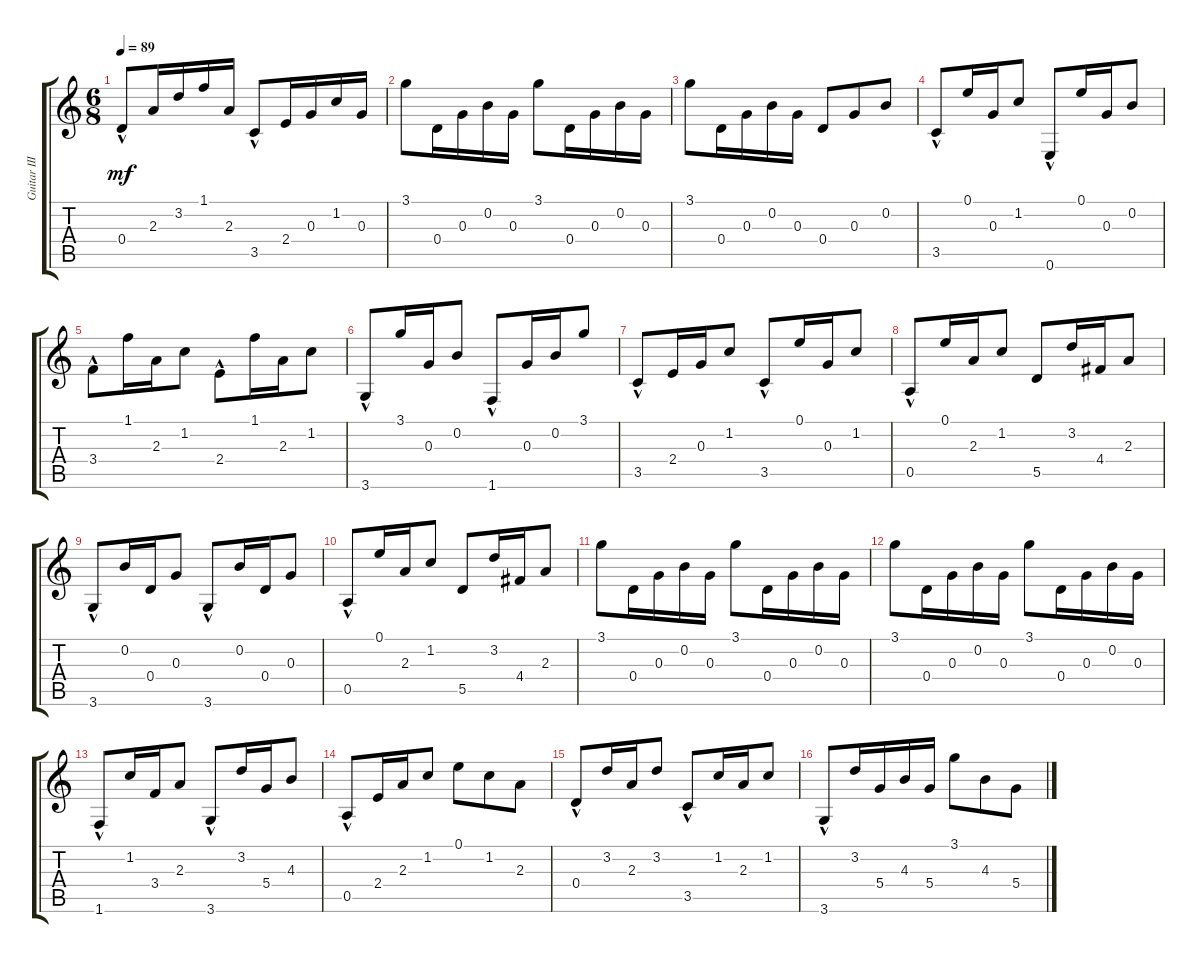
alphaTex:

\track ("Guitar III" "Guitar III") {instrument acousticguitarsteel}
\staff {score tabs}
\tuning (E4 B3 G3 D3 A2 E2) {hide}
\ts (6 8)
\tempo 89
\clef g2
\ks c
0.4{hac}.8{dy mf} 2.3.16 3.2.16 1.1.16 2.3.16 3.5{hac}.8 2.4.16 0.3.16 1.2.16 0.3.16 |
3.1.8 0.4.16 0.3.16 0.2.16 0.3.16 3.1.8 0.4.16 0.3.16 0.2.16 0.3.16 |
3.1.8 0.4.16 0.3.16 0.2.16 0.3.16 0.4.8 0.3.8 0.2.8 |
3.5{hac}.8 0.1.16 0.3.16 1.2.8 0.6{hac}.8 0.1.16 0.3.16 0.2.8 |
3.4{hac}.8 1.1.16 2.3.16 1.2.8 2.4{hac}.8 1.1.16 2.3.16 1.2.8 |
3.6{hac}.8 3.1.16 0.3.16 0.2.8 1.6{hac}.8 0.3.16 0.2.16 3.1.8 |
3.5{hac}.8 2.4.16 0.3.16 1.2.8 3.5{hac}.8 0.1.16 0.3.16 1.2.8 |
0.5{hac}.8 0.1.16 2.3.16 1.2.8 5.5.8 3.2.16 4.4.16 2.3.8 |
3.6{hac}.8 0.2.16 0.4.16 0.3.8 3.6{hac}.8 0.2.16 0.4.16 0.3.8 |
0.5{hac}.8 0.1.16 2.3.16 1.2.8 5.5.8 3.2.16 4.4.16 2.3.8 |
3.1.8 0.4.16 0.3.16 0.2.16 0.3.16 3.1.8 0.4.16 0.3.16 0.2.16 0.3.16 |
3.1.8 0.4.16 0.3.16 0.2.16 0.3.16 3.1.8 0.4.16 0.3.16 0.2.16 0.3.16 |
1.6{hac}.8 1.2.16 3.4.16 2.3.8 3.6{hac}.8 3.2.16 5.4.16 4.3.8 |
0.5{hac}.8 2.4.16 2.3.16 1.2.8 0.1.8 1.2.8 2.3.8 |
0.4{hac}.8 3.2.16 2.3.16 3.2.8 3.5{hac}.8 1.2.16 2.3.16 1.2.8 |
3.6{hac}.8 3.2.16 5.4.16 4.3.16 5.4.16 3.1.8 4.3.8 5.4.8
